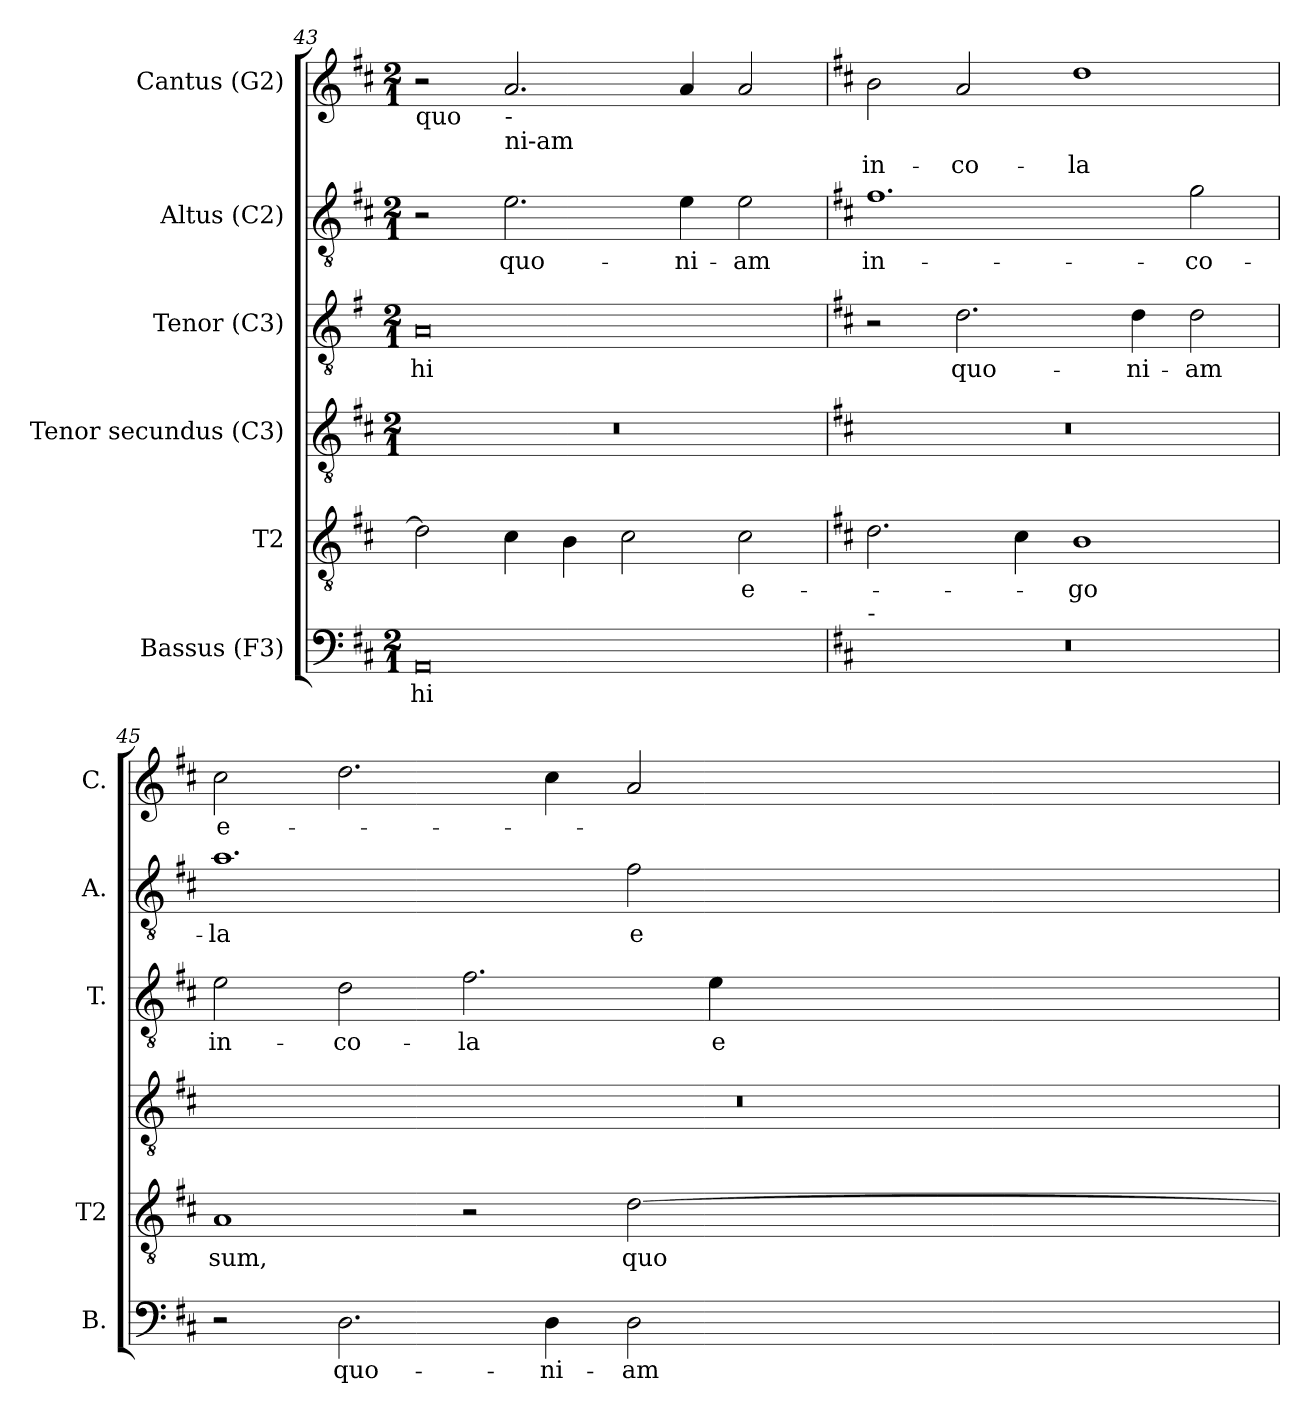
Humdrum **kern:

**kern	**text	**kern	**text	**kern	**kern	**text	**kern	**text	**kern	**text
*part6	*part6	*part5	*part5	*part4	*part3	*part3	*part2	*part2	*part1	*part1
*staff6	*staff6	*staff5	*staff5	*staff4	*staff3	*staff3	*staff2	*staff2	*staff1	*staff1
*I"Bassus (F3)	*	*I"T2	*	*I"Tenor secundus (C3)	*I"Tenor (C3)	*	*I"Altus (C2)	*	*I"Cantus (G2)	*
*I'B.	*	*I'T2	*	*	*I'T.	*	*I'A.	*	*I'C.	*
*clefF4	*	*clefGv2	*	*clefGv2	*clefGv2	*	*clefGv2	*	*clefG2	*
*k[f#c#]	*	*k[f#c#]	*	*k[f#c#]	*k[f#]	*	*k[f#c#]	*	*k[f#c#]	*
*D:	*	*D:	*	*D:	*G:	*	*D:	*	*D:	*
*M2/1	*	*	*	*M2/1	*M2/1	*	*M2/1	*	*M2/1	*
=43	=43	=43	=43	=43	=43	=43	=43	=43	=43	=43
!	!	!	!	!	!	!	!	!	!LO:TX:b:t=quo	!
!	!LO:LY:b:rj	!	!	!	!	!LO:LY:b:rj	!	!	!	!
0AA	-hi	2d\]	.	0r	0A	-hi	2r	.	2r	.
!	!	!	!	!	!	!	!	!	!LO:TX:b:t=-	!
!	!	!	!	!	!	!	!	!	!LO:TX:b:t=ni-am	!
!	!	!	!	!	!	!	!	!LO:LY:b:cj	!	!
.	.	4c#\	.	.	.	.	2.e\	quo-	2.a/	.
.	.	4B\	.	.	.	.	.	.	.	.
.	.	2c#\	.	.	.	.	.	.	.	.
!	!	!	!	!	!	!	!	!LO:LY:b	!	!
.	.	.	.	.	.	.	4e\	-ni-	4a/	.
!	!	!	!LO:LY:b:rj	!	!	!	!	!LO:LY:b:rj	!	!
.	.	2c#\	e-	.	.	.	2e\	-am	2a/	.
!!LO:PB:g=z
=44	=44	=44	=44	=44	=44	=44	=44	=44	=44	=44
*	*	*	*	*	*k[f#c#]	*	*	*	*	*
*	*	*	*	*	*D:	*	*	*	*	*
!LO:TX:a:t=-	!	!	!	!	!	!	!	!	!	!
!	!	!	!	!	!	!	!	!LO:LY:b:cj	!	!LO:LY:b:cj
0r	.	2.d\	.	0r	2r	.	1.f#	in-	2b\	-in-
!	!	!	!	!	!	!LO:LY:b:cj	!	!	!	!LO:LY:b:cj
.	.	.	.	.	2.d\	quo-	.	.	2a/	-co-
.	.	4c#\	.	.	.	.	.	.	.	.
!	!	!	!LO:LY:b:cj	!	!	!	!	!	!	!LO:LY:b:cj
.	.	1B	-go	.	.	.	.	.	1dd	-la
!	!	!	!	!	!	!LO:LY:b	!	!	!	!
.	.	.	.	.	4d\	-ni-	.	.	.	.
!	!	!	!	!	!	!LO:LY:b:rj	!	!LO:LY:b:cj	!	!
.	.	.	.	.	2d\	-am	2g\	-co-	.	.
=45	=45	=45	=45	=45	=45	=45	=45	=45	=45	=45
!	!	!	!LO:LY:b:cj	!	!	!LO:LY:b:cj	!	!LO:LY:b:cj	!	!LO:LY:b:rj
2r	.	1A	sum,	0r	2e\	in-	1.a	-la	2cc#\	e-
!	!LO:LY:b:cj	!	!	!	!	!LO:LY:b:cj	!	!	!	!
2.D\	quo-	.	.	.	2d\	-co-	.	.	2.dd\	.
!	!	!	!	!	!	!LO:LY:b:cj	!	!	!	!
.	.	2r	.	.	2.f#\	-la	.	.	.	.
!	!LO:LY:b	!	!	!	!	!	!	!	!	!
4D\	-ni-	.	.	.	.	.	.	.	4cc#\	.
!	!LO:LY:b:rj	!	!LO:LY:b	!	!	!	!	!LO:LY:b:rj	!	!
2D\	-am	[>2d\	quo-	.	.	.	2f#\	e-	2a/	.
!	!	!	!	!	!	!LO:LY:b:cj	!	!	!	!
.	.	.	.	.	4e\	e-	.	.	.	.
=	=	=	=	=	=	=	=	=	=	=
*-	*-	*-	*-	*-	*-	*-	*-	*-	*-	*-
